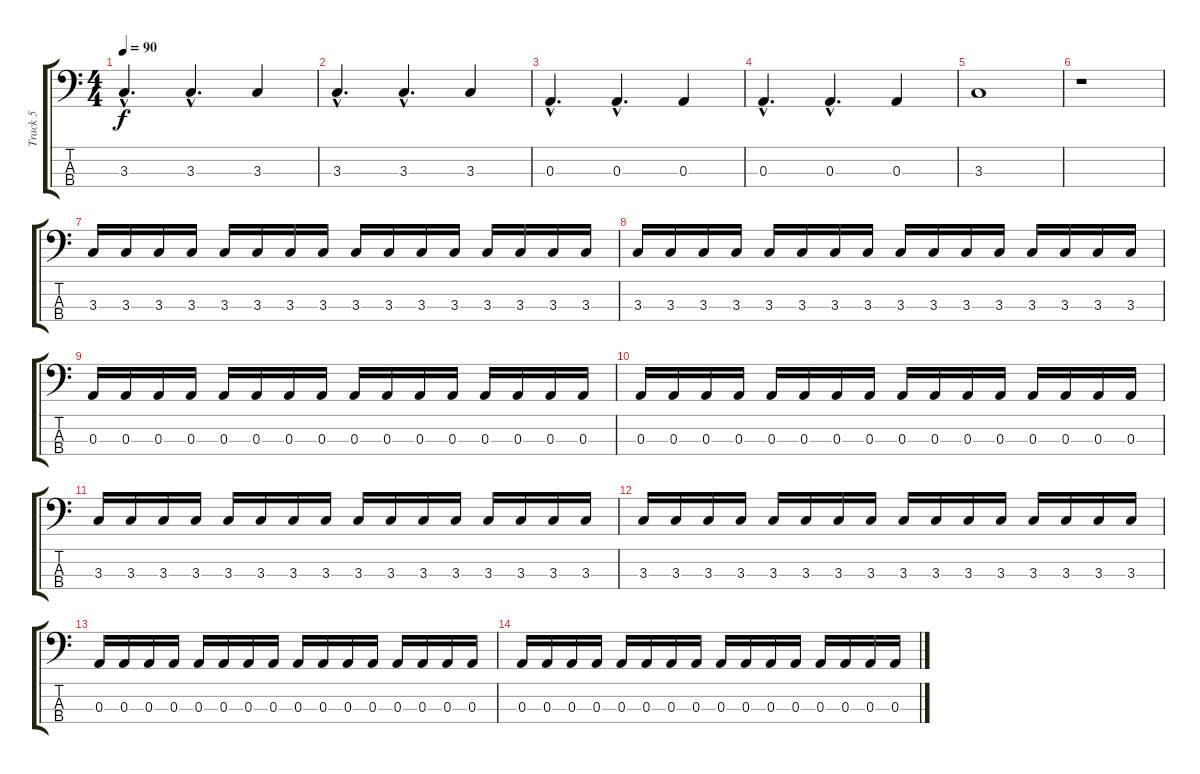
\track ("Track 5" "Track 5") {instrument electricbasspick}
\staff {score tabs}
\tuning (G2 D2 A1 E1) {hide}
\ts (4 4)
\tempo 90
\clef f4
\ks c
3.3{hac}.4{d dy f} 3.3{hac}.4{d} 3.3.4 |
3.3{hac}.4{d} 3.3{hac}.4{d} 3.3.4 |
0.3{hac}.4{d} 0.3{hac}.4{d} 0.3.4 |
0.3{hac}.4{d} 0.3{hac}.4{d} 0.3.4 |
3.3.1 |
r.1 |
3.3.16 3.3.16 3.3.16 3.3.16 3.3.16 3.3.16 3.3.16 3.3.16 3.3.16 3.3.16 3.3.16 3.3.16 3.3.16 3.3.16 3.3.16 3.3.16 |
3.3.16 3.3.16 3.3.16 3.3.16 3.3.16 3.3.16 3.3.16 3.3.16 3.3.16 3.3.16 3.3.16 3.3.16 3.3.16 3.3.16 3.3.16 3.3.16 |
0.3.16 0.3.16 0.3.16 0.3.16 0.3.16 0.3.16 0.3.16 0.3.16 0.3.16 0.3.16 0.3.16 0.3.16 0.3.16 0.3.16 0.3.16 0.3.16 |
0.3.16 0.3.16 0.3.16 0.3.16 0.3.16 0.3.16 0.3.16 0.3.16 0.3.16 0.3.16 0.3.16 0.3.16 0.3.16 0.3.16 0.3.16 0.3.16 |
3.3.16 3.3.16 3.3.16 3.3.16 3.3.16 3.3.16 3.3.16 3.3.16 3.3.16 3.3.16 3.3.16 3.3.16 3.3.16 3.3.16 3.3.16 3.3.16 |
3.3.16 3.3.16 3.3.16 3.3.16 3.3.16 3.3.16 3.3.16 3.3.16 3.3.16 3.3.16 3.3.16 3.3.16 3.3.16 3.3.16 3.3.16 3.3.16 |
0.3.16 0.3.16 0.3.16 0.3.16 0.3.16 0.3.16 0.3.16 0.3.16 0.3.16 0.3.16 0.3.16 0.3.16 0.3.16 0.3.16 0.3.16 0.3.16 |
0.3.16 0.3.16 0.3.16 0.3.16 0.3.16 0.3.16 0.3.16 0.3.16 0.3.16 0.3.16 0.3.16 0.3.16 0.3.16 0.3.16 0.3.16 0.3.16
